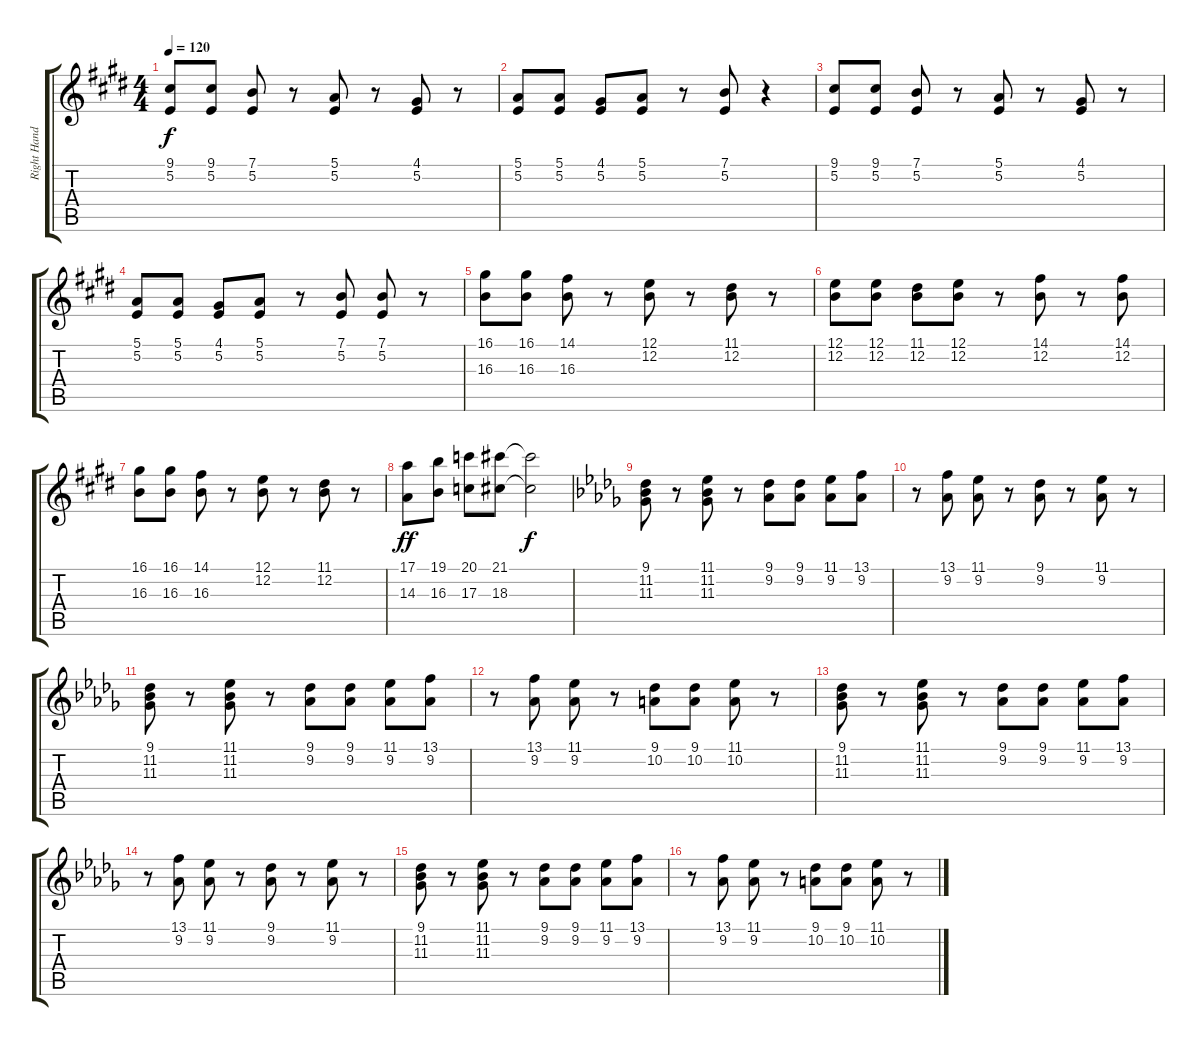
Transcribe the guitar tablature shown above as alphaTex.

\track ("Right Hand" "Right Hand") {instrument brightacousticpiano}
\staff {score tabs}
\tuning (E4 B3 G3 D3 A2 E2) {hide}
\ts (4 4)
\tempo 120
\clef g2
\ks e
(9.1 5.2).8{dy f} (9.1 5.2).8 (7.1 5.2).8 r.8 (5.1 5.2).8 r.8 (4.1 5.2).8 r.8 |
(5.1 5.2).8 (5.1 5.2).8 (4.1 5.2).8 (5.1 5.2).8 r.8 (7.1 5.2).8 r.4 |
(9.1 5.2).8 (9.1 5.2).8 (7.1 5.2).8 r.8 (5.1 5.2).8 r.8 (4.1 5.2).8 r.8 |
(5.1 5.2).8 (5.1 5.2).8 (4.1 5.2).8 (5.1 5.2).8 r.8 (7.1 5.2).8 (7.1 5.2).8 r.8 |
(16.1 16.3).8 (16.1 16.3).8 (14.1 16.3).8 r.8 (12.1 12.2).8 r.8 (11.1 12.2).8 r.8 |
(12.1 12.2).8 (12.1 12.2).8 (11.1 12.2).8 (12.1 12.2).8 r.8 (14.1 12.2).8 r.8 (14.1 12.2).8 |
(16.1 16.3).8 (16.1 16.3).8 (14.1 16.3).8 r.8 (12.1 12.2).8 r.8 (11.1 12.2).8 r.8 |
(17.1 14.3).8{dy ff} (19.1 16.3).8 (20.1 17.3).8 (21.1 18.3).8 (21.1{t} 18.3{t}).2{dy f} |
\ks db
(9.1 11.2 11.3).8 r.8 (11.1 11.2 11.3).8 r.8 (9.1 9.2).8 (9.1 9.2).8 (11.1 9.2).8 (13.1 9.2).8 |
r.8 (13.1 9.2).8 (11.1 9.2).8 r.8 (9.1 9.2).8 r.8 (11.1 9.2).8 r.8 |
(9.1 11.2 11.3).8 r.8 (11.1 11.2 11.3).8 r.8 (9.1 9.2).8 (9.1 9.2).8 (11.1 9.2).8 (13.1 9.2).8 |
r.8 (13.1 9.2).8 (11.1 9.2).8 r.8 (9.1 10.2).8 (9.1 10.2).8 (11.1 10.2).8 r.8 |
(9.1 11.2 11.3).8 r.8 (11.1 11.2 11.3).8 r.8 (9.1 9.2).8 (9.1 9.2).8 (11.1 9.2).8 (13.1 9.2).8 |
r.8 (13.1 9.2).8 (11.1 9.2).8 r.8 (9.1 9.2).8 r.8 (11.1 9.2).8 r.8 |
(9.1 11.2 11.3).8 r.8 (11.1 11.2 11.3).8 r.8 (9.1 9.2).8 (9.1 9.2).8 (11.1 9.2).8 (13.1 9.2).8 |
r.8 (13.1 9.2).8 (11.1 9.2).8 r.8 (9.1 10.2).8 (9.1 10.2).8 (11.1 10.2).8 r.8
